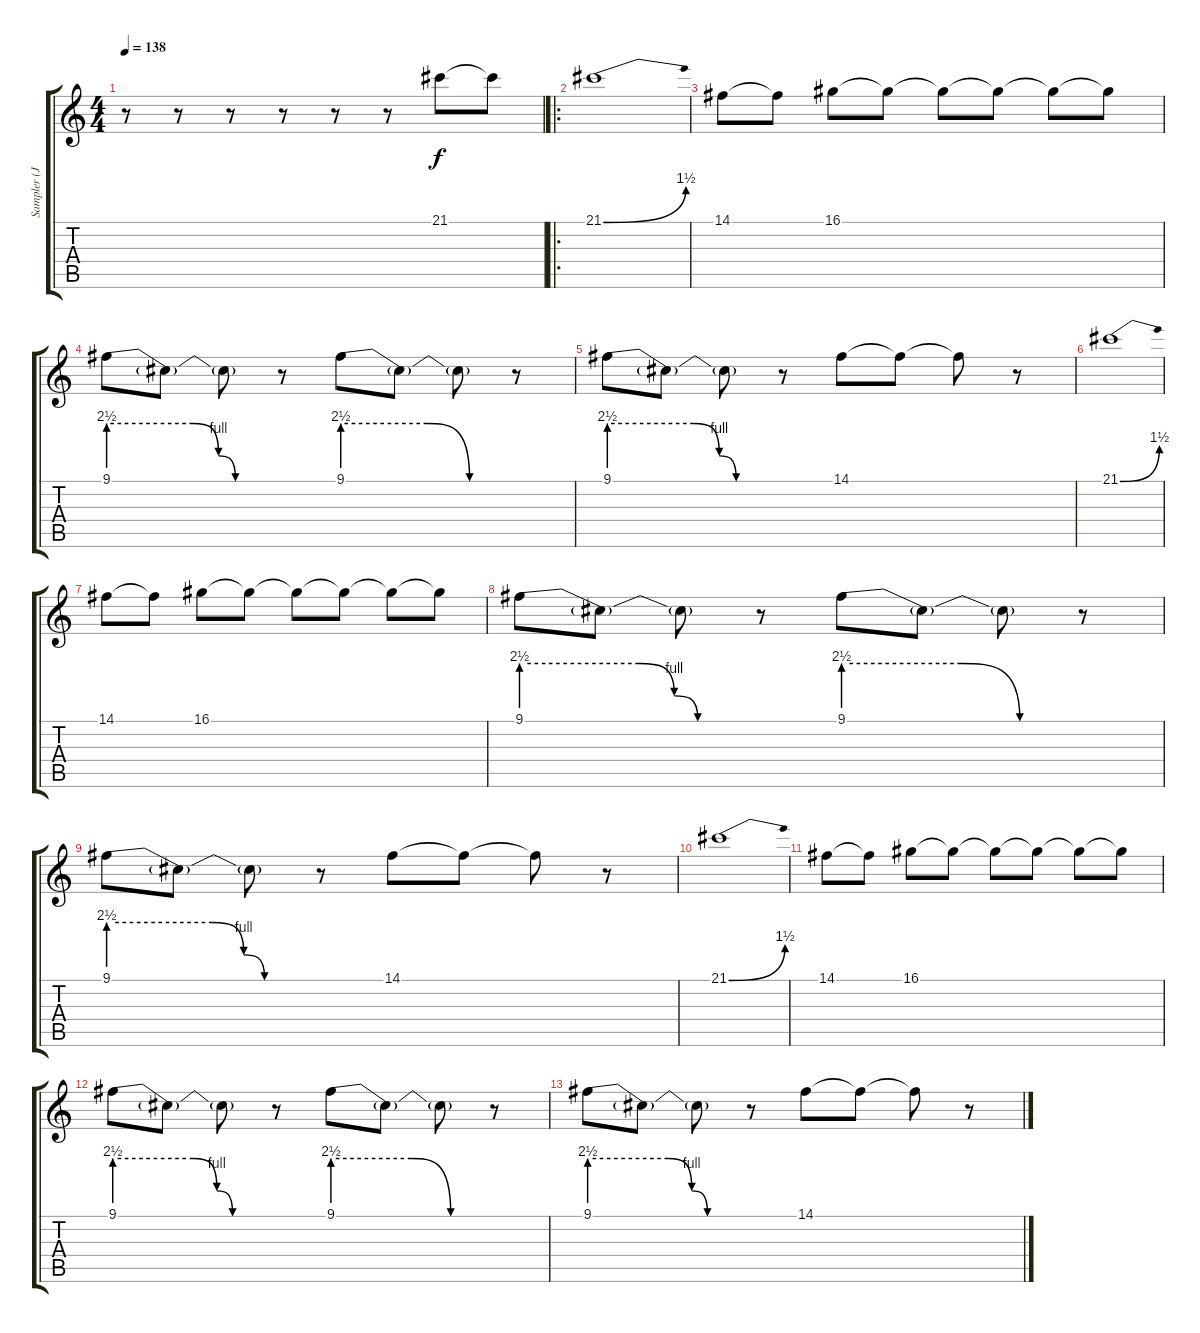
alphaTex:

\track ("Sampler (Joseph Hahn)" "Sampler (J") {instrument stringensemble2}
\staff {score tabs}
\tuning (E4 B3 G3 D3 A2 E2) {hide}
\ts (4 4)
\tempo 138
\clef g2
\ks c
r.8{dy f} r.8 r.8 r.8 r.8 r.8 21.1.8 21.1{t}.8 |
\ro
21.1{be (bend 0 0 60 6)}.1 |
14.1.8 14.1{t}.8 16.1.8 16.1{t}.8 16.1{t}.8 16.1{t}.8 16.1{t}.8 16.1{t}.8 |
9.1{be (custom 0 10 30 10 39 4 45 0 60 0)}.8 9.1{t}.8 9.1{t}.8 r.8 9.1{be (custom 0 10 30 10 45 0 60 0)}.8 9.1{t}.8 9.1{t}.8 r.8 |
9.1{be (custom 0 10 30 10 39 4 45 0 60 0)}.8 9.1{t}.8 9.1{t}.8 r.8 14.1.8 14.1{t}.8 14.1{t}.8 r.8 |
21.1{be (bend 0 0 60 6)}.1 |
14.1.8 14.1{t}.8 16.1.8 16.1{t}.8 16.1{t}.8 16.1{t}.8 16.1{t}.8 16.1{t}.8 |
9.1{be (custom 0 10 30 10 39 4 45 0 60 0)}.8 9.1{t}.8 9.1{t}.8 r.8 9.1{be (custom 0 10 30 10 45 0 60 0)}.8 9.1{t}.8 9.1{t}.8 r.8 |
9.1{be (custom 0 10 30 10 39 4 45 0 60 0)}.8 9.1{t}.8 9.1{t}.8 r.8 14.1.8 14.1{t}.8 14.1{t}.8 r.8 |
21.1{be (bend 0 0 60 6)}.1 |
14.1.8 14.1{t}.8 16.1.8 16.1{t}.8 16.1{t}.8 16.1{t}.8 16.1{t}.8 16.1{t}.8 |
9.1{be (custom 0 10 30 10 39 4 45 0 60 0)}.8 9.1{t}.8 9.1{t}.8 r.8 9.1{be (custom 0 10 30 10 45 0 60 0)}.8 9.1{t}.8 9.1{t}.8 r.8 |
9.1{be (custom 0 10 30 10 39 4 45 0 60 0)}.8 9.1{t}.8 9.1{t}.8 r.8 14.1.8 14.1{t}.8 14.1{t}.8 r.8
